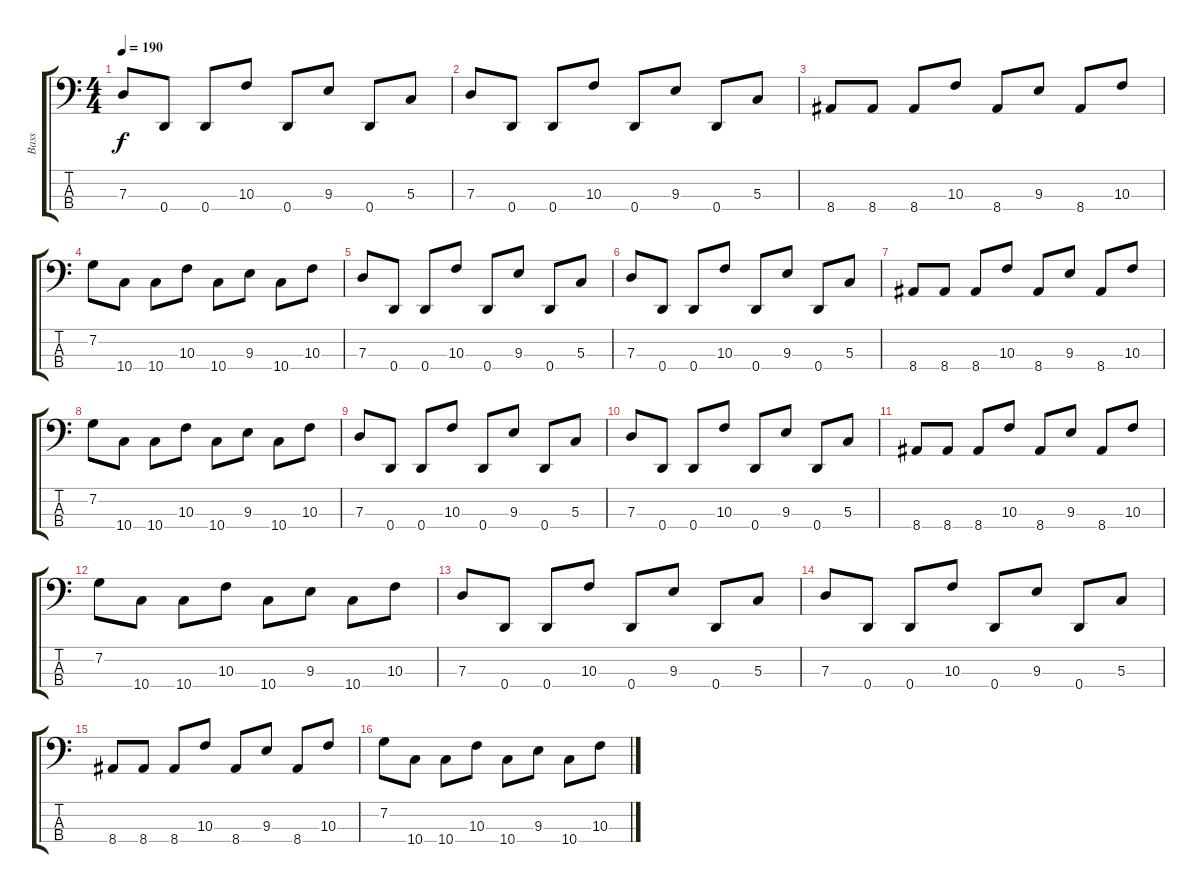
\track ("Bass" "Bass") {instrument electricbasspick}
\staff {score tabs}
\tuning (F2 C2 G1 D1) {hide}
\ts (4 4)
\tempo 190
\clef f4
\ks c
7.3.8{dy f} 0.4.8 0.4.8 10.3.8 0.4.8 9.3.8 0.4.8 5.3.8 |
7.3.8 0.4.8 0.4.8 10.3.8 0.4.8 9.3.8 0.4.8 5.3.8 |
8.4.8 8.4.8 8.4.8 10.3.8 8.4.8 9.3.8 8.4.8 10.3.8 |
7.2.8 10.4.8 10.4.8 10.3.8 10.4.8 9.3.8 10.4.8 10.3.8 |
7.3.8 0.4.8 0.4.8 10.3.8 0.4.8 9.3.8 0.4.8 5.3.8 |
7.3.8 0.4.8 0.4.8 10.3.8 0.4.8 9.3.8 0.4.8 5.3.8 |
8.4.8 8.4.8 8.4.8 10.3.8 8.4.8 9.3.8 8.4.8 10.3.8 |
7.2.8 10.4.8 10.4.8 10.3.8 10.4.8 9.3.8 10.4.8 10.3.8 |
7.3.8 0.4.8 0.4.8 10.3.8 0.4.8 9.3.8 0.4.8 5.3.8 |
7.3.8 0.4.8 0.4.8 10.3.8 0.4.8 9.3.8 0.4.8 5.3.8 |
8.4.8 8.4.8 8.4.8 10.3.8 8.4.8 9.3.8 8.4.8 10.3.8 |
7.2.8 10.4.8 10.4.8 10.3.8 10.4.8 9.3.8 10.4.8 10.3.8 |
7.3.8 0.4.8 0.4.8 10.3.8 0.4.8 9.3.8 0.4.8 5.3.8 |
7.3.8 0.4.8 0.4.8 10.3.8 0.4.8 9.3.8 0.4.8 5.3.8 |
8.4.8 8.4.8 8.4.8 10.3.8 8.4.8 9.3.8 8.4.8 10.3.8 |
7.2.8 10.4.8 10.4.8 10.3.8 10.4.8 9.3.8 10.4.8 10.3.8
